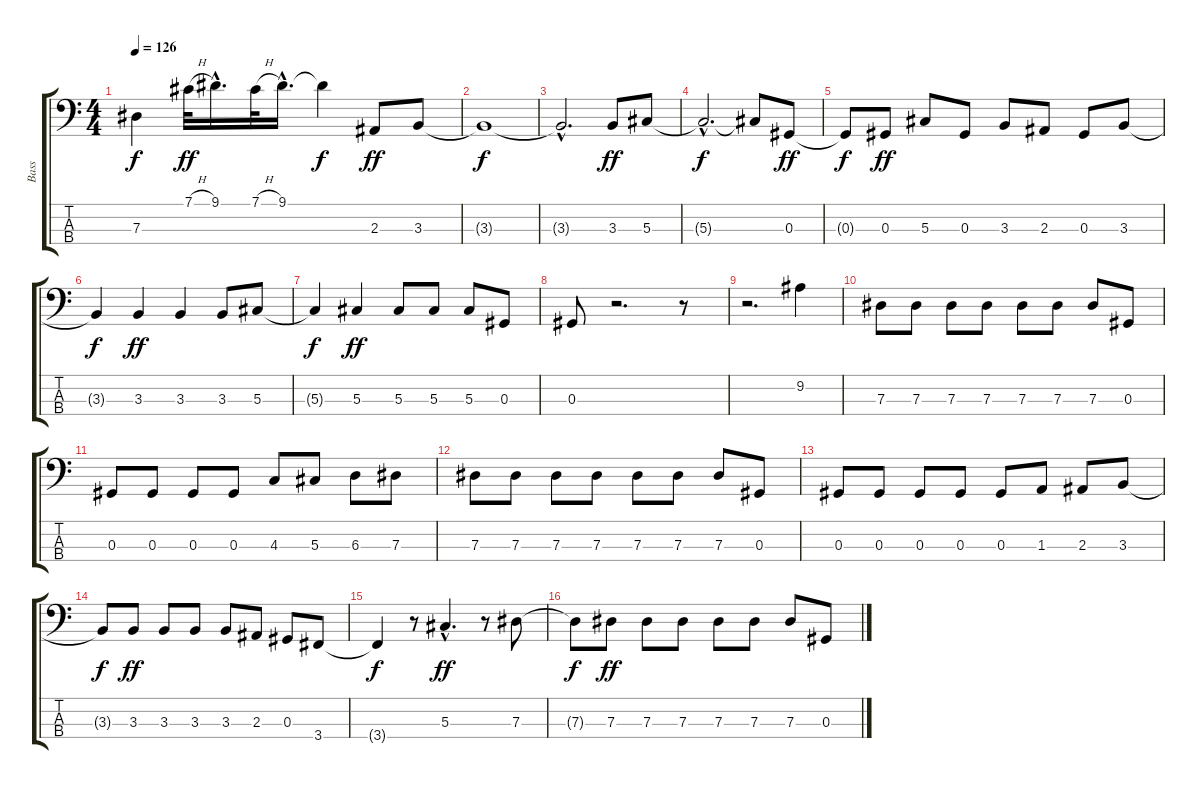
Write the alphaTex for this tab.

\track ("Bass" "Bass") {instrument electricbasspick}
\staff {score tabs}
\tuning (Gb2 Db2 Ab1 Eb1) {hide}
\ts (4 4)
\tempo 126
\clef f4
\ks c
7.3{t}.4{dy f} 7.1{h}.32{dy ff} 9.1{hac}.16{d} 7.1{h}.32 9.1{hac}.16{d} 9.1{t}.4{dy f} 2.3.8{dy ff} 3.3.8 |
3.3{t}.1{dy f} |
3.3{hac t}.2{d} 3.3.8{dy ff} 5.3.8 |
5.3{hac t}.2{d dy f} 5.3{t}.8 0.3.8{dy ff} |
0.3{t}.8{dy f} 0.3.8{dy ff} 5.3.8 0.3.8 3.3.8 2.3.8 0.3.8 3.3.8 |
3.3{t}.4{dy f} 3.3.4{dy ff} 3.3.4 3.3.8 5.3.8 |
5.3{t}.4{dy f} 5.3.4{dy ff} 5.3.8 5.3.8 5.3.8 0.3.8 |
0.3.8 r.2{d} r.8 |
r.2{d} 9.2.4 |
7.3.8 7.3.8 7.3.8 7.3.8 7.3.8 7.3.8 7.3.8 0.3.8 |
0.3.8 0.3.8 0.3.8 0.3.8 4.3.8 5.3.8 6.3.8 7.3.8 |
7.3.8 7.3.8 7.3.8 7.3.8 7.3.8 7.3.8 7.3.8 0.3.8 |
0.3.8 0.3.8 0.3.8 0.3.8 0.3.8 1.3.8 2.3.8 3.3.8 |
3.3{t}.8{dy f} 3.3.8{dy ff} 3.3.8 3.3.8 3.3.8 2.3.8 0.3.8 3.4.8 |
3.4{t}.4{dy f} r.8 5.3{hac}.4{d dy ff} r.8 7.3.8 |
7.3{t}.8{dy f} 7.3.8{dy ff} 7.3.8 7.3.8 7.3.8 7.3.8 7.3.8 0.3.8
